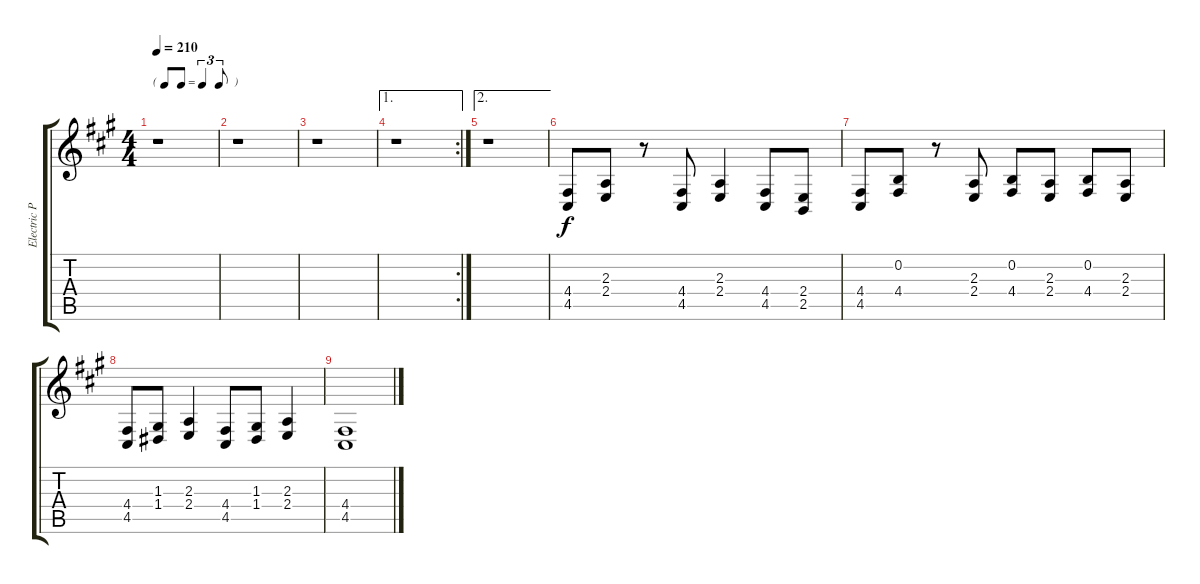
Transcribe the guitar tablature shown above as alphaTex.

\track ("Electric Piano" "Electric P") {instrument electricgrandpiano}
\staff {score tabs}
\tuning (E4 B3 G3 D3 A2 E2) {hide}
\ts (4 4)
\tf triplet8th
\tempo 210
\clef g2
\ks a
r.1{dy f} |
r.1 |
r.1 |
\ae 1
\rc 2
r.1 |
\ae 2
r.1 |
(4.4 4.5).8 (2.3 2.4).8 r.8 (4.4 4.5).8 (2.3 2.4).4 (4.4 4.5).8 (2.4 2.5).8 |
(4.4 4.5).8 (0.2 4.4).8 r.8 (2.3 2.4).8 (0.2 4.4).8 (2.3 2.4).8 (0.2 4.4).8 (2.3 2.4).8 |
(4.4 4.5).8 (1.3 1.4).8 (2.3 2.4).4 (4.4 4.5).8 (1.3 1.4).8 (2.3 2.4).4 |
(4.4 4.5).1
